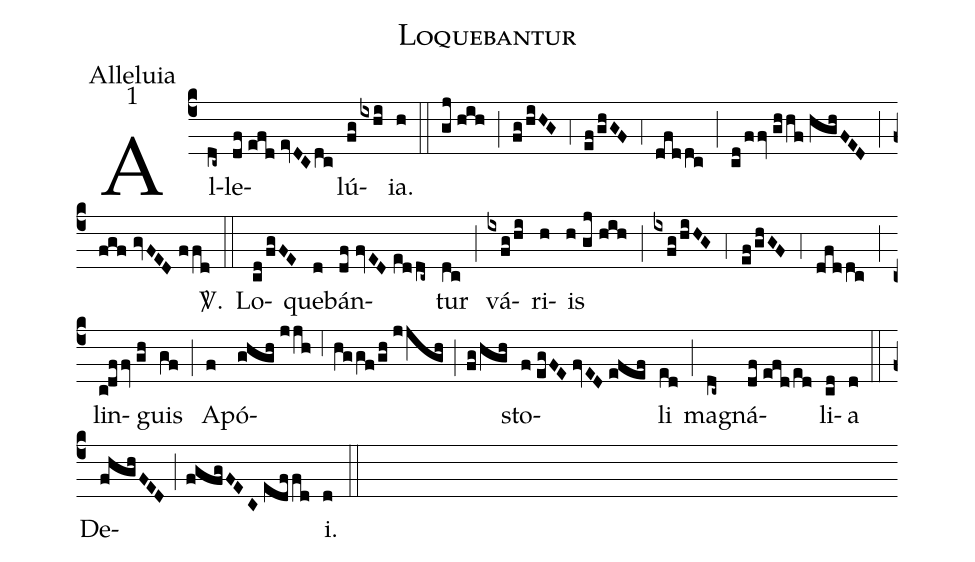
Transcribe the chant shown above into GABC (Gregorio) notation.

name:Loquebantur;
office-part:Alleluia;
mode:1;
%%
(c4) Al(dc~)le(df//efd//evDC/dc)lú(fg/ixhi)ia.(h) (::) (gj//hih) (;) (fg/hiHG) (;4) (ef/ghGF) (;4) (dfddc) (;) (cd/ffv//ghhf//hghFED) (;) (fgf//gvFED//ffd) <sp>V/</sp>.(::) Lo(cd/fgFE)que(d)bán(df//fvED//eddc~)tur(dc) (;) vá(ixfg/hi)ri(h)is(h//gj//hih) (;) (ixfg/hiHG) (;4) (ef/ghGF) (;4) (dfddc) (;) lin(c!dffv//gh)guis(gf) (;) A(f)pó(ghgh//jjh;6hggf/gh//jjgh;fg/hgh)sto(f//egFE//fvED//efef)li(ed) (;) ma(dc~)gná(df//efd/ed)li(cd)a(d) (::) De(fhghFED;fgfgFEC//edffd)i.(d) (::)
